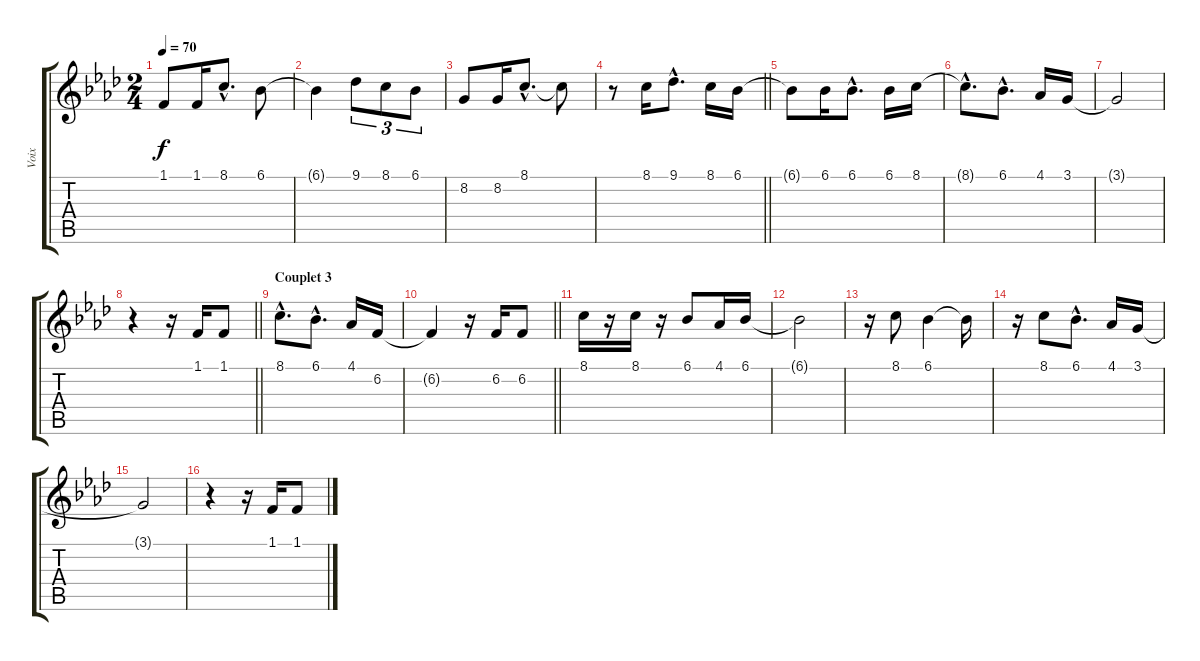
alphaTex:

\track ("Voix" "Voix") {instrument flute}
\staff {score tabs}
\tuning (E4 B3 G3 D3 A2 E2) {hide}
\ts (2 4)
\tempo 70
\clef g2
\ks fminor
1.1.8{dy f} 1.1.16 8.1{hac}.8{d} 6.1.8 |
6.1{t}.4 9.1.8{tu (3 2)} 8.1.8{tu (3 2)} 6.1.8{tu (3 2)} |
8.2.8 8.2.16 8.1{hac}.8{d} 8.1{t}.8 |
\barLineRight lightlight
r.8 8.1.16 9.1{hac}.8{d} 8.1.16 6.1.16 |
6.1{t}.8 6.1.16 6.1{hac}.8{d} 6.1.16 8.1.16 |
8.1{hac t}.8{d} 6.1{hac}.8{d} 4.1.16 3.1.16 |
3.1{t}.2 |
\barLineRight lightlight
r.4 r.16 1.1.16 1.1.8 |
\section ("" "Couplet 3")
8.1{hac}.8{d} 6.1{hac}.8{d} 4.1.16 6.2.16 |
\barLineRight lightlight
6.2{t}.4 r.16 6.2.16 6.2.8 |
8.1.16 r.16 8.1.16 r.16 6.1.8 4.1.16 6.1.16 |
6.1{t}.2 |
r.16 8.1.8 6.1.4 6.1{t}.16 |
r.16 8.1.8 6.1{hac}.8{d} 4.1.16 3.1.16 |
3.1{t}.2 |
r.4 r.16 1.1.16 1.1.8
